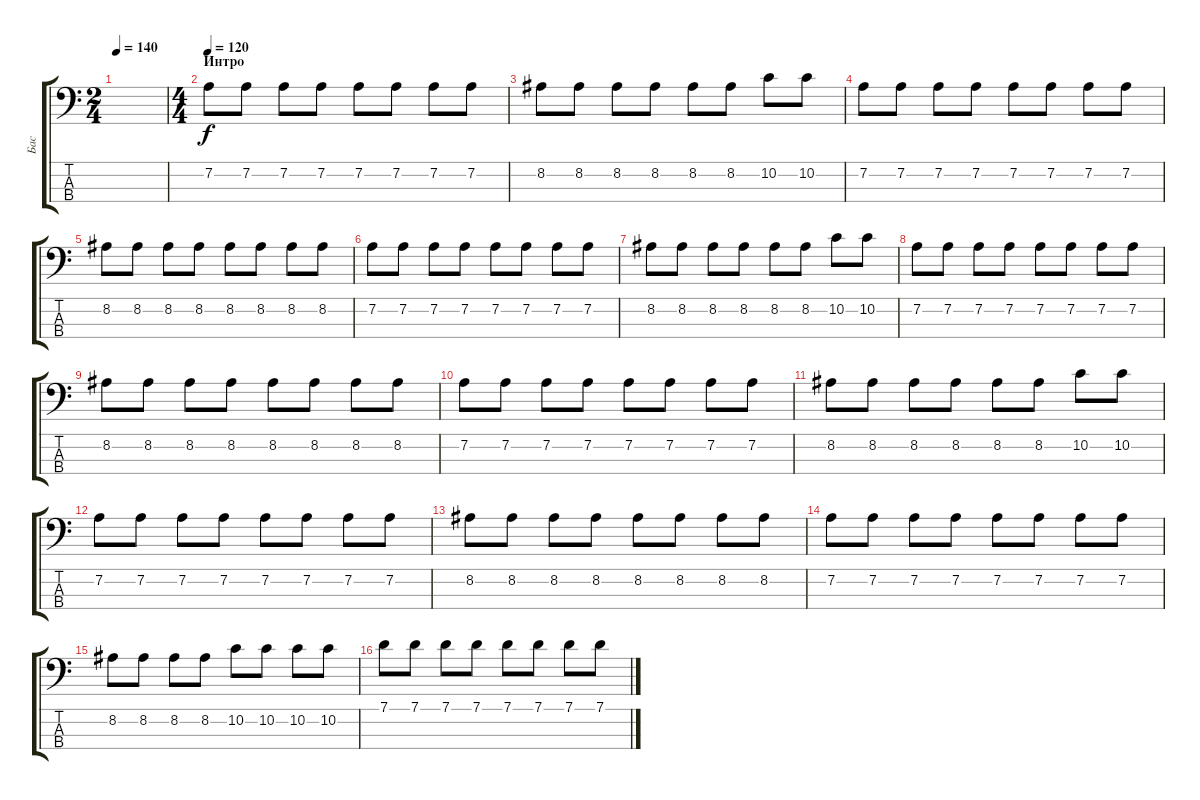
\track ("Бас" "Бас") {instrument electricbassfinger}
\staff {score tabs}
\tuning (G2 D2 A1 E1) {hide}
\ts (2 4)
\tempo 140
\clef f4
\ks c
|
\ts (4 4)
\section ("" "Интро")
\tempo 120
7.2.8 7.2.8 7.2.8 7.2.8 7.2.8 7.2.8 7.2.8 7.2.8 |
8.2.8 8.2.8 8.2.8 8.2.8 8.2.8 8.2.8 10.2.8 10.2.8 |
7.2.8 7.2.8 7.2.8 7.2.8 7.2.8 7.2.8 7.2.8 7.2.8 |
8.2.8 8.2.8 8.2.8 8.2.8 8.2.8 8.2.8 8.2.8 8.2.8 |
7.2.8 7.2.8 7.2.8 7.2.8 7.2.8 7.2.8 7.2.8 7.2.8 |
8.2.8 8.2.8 8.2.8 8.2.8 8.2.8 8.2.8 10.2.8 10.2.8 |
7.2.8 7.2.8 7.2.8 7.2.8 7.2.8 7.2.8 7.2.8 7.2.8 |
8.2.8 8.2.8 8.2.8 8.2.8 8.2.8 8.2.8 8.2.8 8.2.8 |
7.2.8 7.2.8 7.2.8 7.2.8 7.2.8 7.2.8 7.2.8 7.2.8 |
8.2.8 8.2.8 8.2.8 8.2.8 8.2.8 8.2.8 10.2.8 10.2.8 |
7.2.8 7.2.8 7.2.8 7.2.8 7.2.8 7.2.8 7.2.8 7.2.8 |
8.2.8 8.2.8 8.2.8 8.2.8 8.2.8 8.2.8 8.2.8 8.2.8 |
7.2.8 7.2.8 7.2.8 7.2.8 7.2.8 7.2.8 7.2.8 7.2.8 |
8.2.8 8.2.8 8.2.8 8.2.8 10.2.8 10.2.8 10.2.8 10.2.8 |
7.1.8 7.1.8 7.1.8 7.1.8 7.1.8 7.1.8 7.1.8 7.1.8
